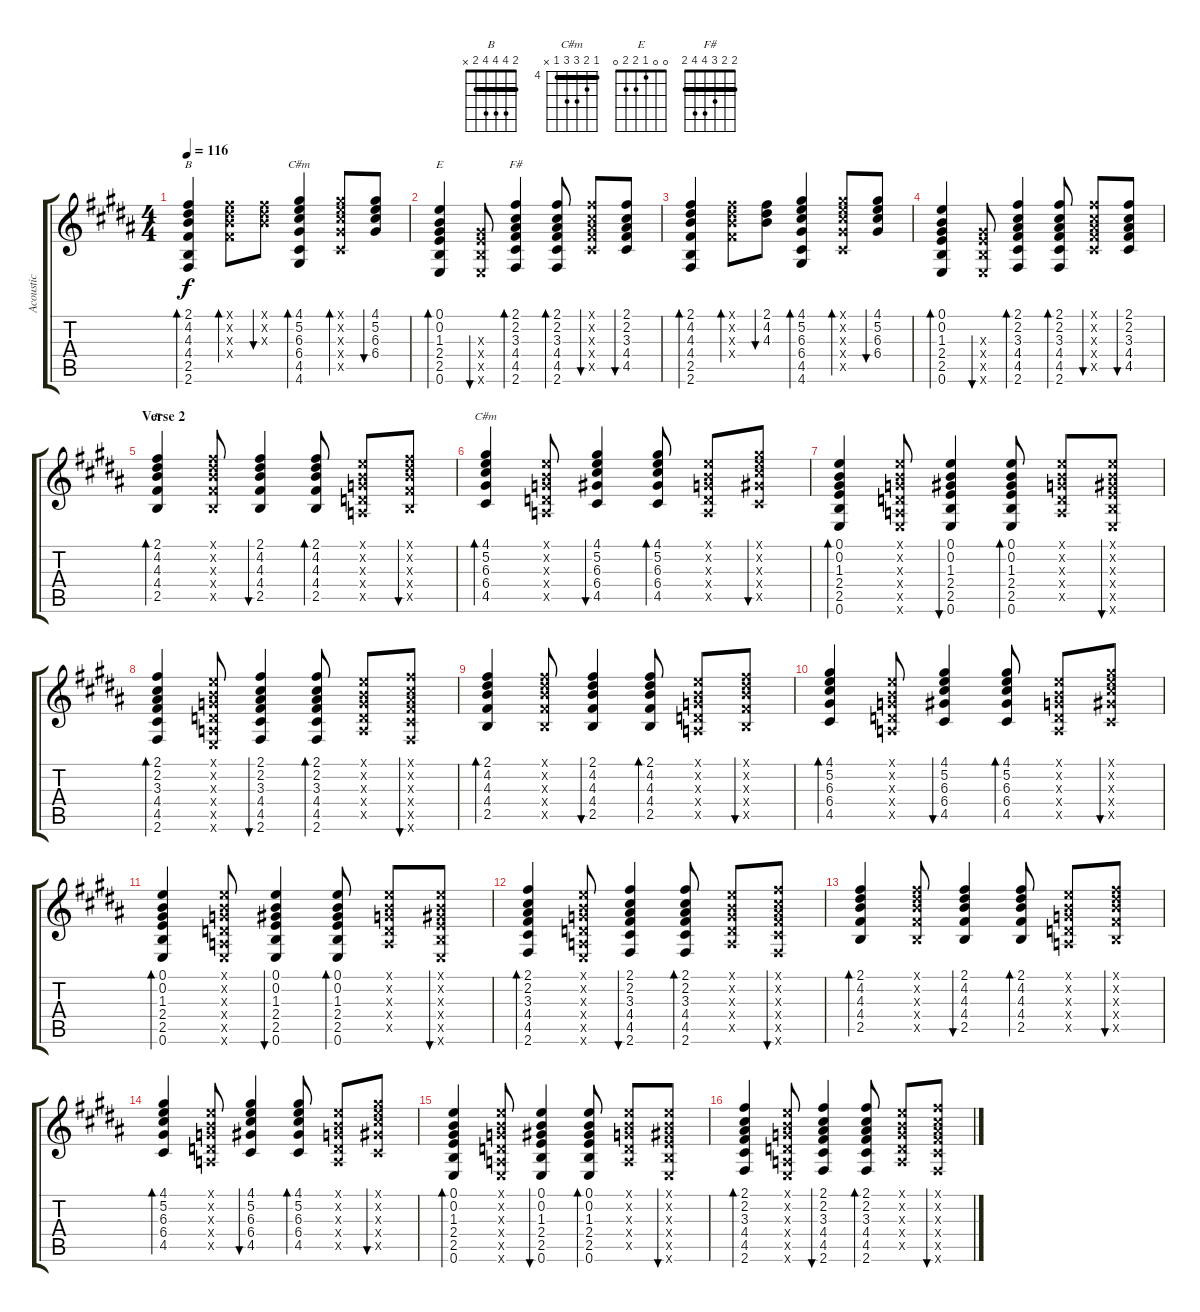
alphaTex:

\track ("Acoustic" "Acoustic") {instrument acousticguitarsteel}
\staff {score tabs}
\tuning (E4 B3 G3 D3 A2 E2) {hide}
\chord ("B" 2 4 4 4 2 2) {barre 2}
\chord ("C#m" 4 5 6 6 4 4) {firstfret 4 barre 4}
\chord ("E" 0 0 1 2 2 0)
\chord ("F#" 2 2 3 4 4 2) {barre 2}
\chord ("B" 2 4 4 4 2 x) {barre 2}
\chord ("C#m" 4 5 6 6 4 x) {firstfret 4 barre 4}
\ts (4 4)
\tempo 116
\clef g2
\ks b
(2.1 4.2 4.3 4.4 2.5 2.6).4{bd 30 ch "B" dy f} (2.1{x} 4.2{x} 4.3{x} 4.4{x}).8{bd 30} (2.1{x} 4.2{x} 4.3{x}).8{bu 30} (4.1 5.2 6.3 6.4 4.5 4.6).4{bd 30 ch "C#m"} (4.1{x} 5.2{x} 6.3{x} 6.4{x} 4.5{x}).8{bd 30} (4.1 5.2 6.3 6.4).8{bu 30} |
(0.1 0.2 1.3 2.4 2.5 0.6).4{bd 30 ch "E"} (1.3{x} 2.4{x} 2.5{x} 0.6{x}).8{bu 60} (2.1 2.2 3.3 4.4 4.5 2.6).4{bd 60 ch "F#"} (2.1 2.2 3.3 4.4 4.5 2.6).8{bd 30} (2.1{x} 2.2{x} 3.3{x} 4.4{x} 4.5{x}).8{bu 60} (2.1 2.2 3.3 4.4 4.5).8{bu 60} |
(2.1 4.2 4.3 4.4 2.5 2.6).4{bd 30} (2.1{x} 4.2{x} 4.3{x} 4.4{x}).8{bd 30} (2.1 4.2 4.3).8{bu 30} (4.1 5.2 6.3 6.4 4.5 4.6).4{bd 30} (4.1{x} 5.2{x} 6.3{x} 6.4{x} 4.5{x}).8{bd 30} (4.1 5.2 6.3 6.4).8{bu 30} |
(0.1 0.2 1.3 2.4 2.5 0.6).4{bd 30} (1.3{x} 2.4{x} 2.5{x} 0.6{x}).8{bu 60} (2.1 2.2 3.3 4.4 4.5 2.6).4{bd 60} (2.1 2.2 3.3 4.4 4.5 2.6).8{bd 30} (2.1{x} 2.2{x} 3.3{x} 4.4{x} 4.5{x}).8{bu 60} (2.1 2.2 3.3 4.4 4.5).8{bu 60} |
\section ("" "Verse 2")
(2.1 4.2 4.3 4.4 2.5).4{bd 60 ch "B"} (2.1{x} 4.2{x} 4.3{x} 4.4{x} 2.5{x}).8 (2.1 4.2 4.3 4.4 2.5).4{bu 60} (2.1 4.2 4.3 4.4 2.5).8{bd 60} (0.1{x} 0.2{x} 0.3{x} 0.4{x} 0.5{x}).8 (2.1{x} 4.2{x} 4.3{x} 4.4{x} 2.5{x}).8{bu 60} |
(4.1 5.2 6.3 6.4 4.5).4{bd 60 ch "C#m"} (0.1{x} 0.2{x} 0.3{x} 0.4{x} 0.5{x}).8 (4.1 5.2 6.3 6.4 4.5).4{bu 60} (4.1 5.2 6.3 6.4 4.5).8{bd 60} (0.1{x} 0.2{x} 0.3{x} 0.4{x} 0.5{x}).8 (4.1{x} 5.2{x} 6.3{x} 6.4{x} 4.5{x}).8{bu 60} |
(0.1 0.2 1.3 2.4 2.5 0.6).4{bd 60} (0.1{x} 0.2{x} 0.3{x} 0.4{x} 0.5{x} 0.6{x}).8 (0.1 0.2 1.3 2.4 2.5 0.6).4{bu 60} (0.1 0.2 1.3 2.4 2.5 0.6).8{bd 60} (0.1{x} 0.2{x} 0.3{x} 0.4{x} 0.5{x}).8 (0.1{x} 0.2{x} 1.3{x} 2.4{x} 2.5{x} 0.6{x}).8{bu 60} |
(2.1 2.2 3.3 4.4 4.5 2.6).4{bd 60} (0.1{x} 0.2{x} 0.3{x} 0.4{x} 0.5{x} 0.6{x}).8 (2.1 2.2 3.3 4.4 4.5 2.6).4{bu 60} (2.1 2.2 3.3 4.4 4.5 2.6).8{bd 60} (0.1{x} 0.2{x} 0.3{x} 0.4{x} 0.5{x}).8 (2.1{x} 2.2{x} 3.3{x} 4.4{x} 4.5{x} 2.6{x}).8{bu 60} |
(2.1 4.2 4.3 4.4 2.5).4{bd 60} (2.1{x} 4.2{x} 4.3{x} 4.4{x} 2.5{x}).8 (2.1 4.2 4.3 4.4 2.5).4{bu 60} (2.1 4.2 4.3 4.4 2.5).8{bd 60} (0.1{x} 0.2{x} 0.3{x} 0.4{x} 0.5{x}).8 (2.1{x} 4.2{x} 4.3{x} 4.4{x} 2.5{x}).8{bu 60} |
(4.1 5.2 6.3 6.4 4.5).4{bd 60} (0.1{x} 0.2{x} 0.3{x} 0.4{x} 0.5{x}).8 (4.1 5.2 6.3 6.4 4.5).4{bu 60} (4.1 5.2 6.3 6.4 4.5).8{bd 60} (0.1{x} 0.2{x} 0.3{x} 0.4{x} 0.5{x}).8 (4.1{x} 5.2{x} 6.3{x} 6.4{x} 4.5{x}).8{bu 60} |
(0.1 0.2 1.3 2.4 2.5 0.6).4{bd 60} (0.1{x} 0.2{x} 0.3{x} 0.4{x} 0.5{x} 0.6{x}).8 (0.1 0.2 1.3 2.4 2.5 0.6).4{bu 60} (0.1 0.2 1.3 2.4 2.5 0.6).8{bd 60} (0.1{x} 0.2{x} 0.3{x} 0.4{x} 0.5{x}).8 (0.1{x} 0.2{x} 1.3{x} 2.4{x} 2.5{x} 0.6{x}).8{bu 60} |
(2.1 2.2 3.3 4.4 4.5 2.6).4{bd 60} (0.1{x} 0.2{x} 0.3{x} 0.4{x} 0.5{x} 0.6{x}).8 (2.1 2.2 3.3 4.4 4.5 2.6).4{bu 60} (2.1 2.2 3.3 4.4 4.5 2.6).8{bd 60} (0.1{x} 0.2{x} 0.3{x} 0.4{x} 0.5{x}).8 (2.1{x} 2.2{x} 3.3{x} 4.4{x} 4.5{x} 2.6{x}).8{bu 60} |
(2.1 4.2 4.3 4.4 2.5).4{bd 60} (2.1{x} 4.2{x} 4.3{x} 4.4{x} 2.5{x}).8 (2.1 4.2 4.3 4.4 2.5).4{bu 60} (2.1 4.2 4.3 4.4 2.5).8{bd 60} (0.1{x} 0.2{x} 0.3{x} 0.4{x} 0.5{x}).8 (2.1{x} 4.2{x} 4.3{x} 4.4{x} 2.5{x}).8{bu 60} |
(4.1 5.2 6.3 6.4 4.5).4{bd 60} (0.1{x} 0.2{x} 0.3{x} 0.4{x} 0.5{x}).8 (4.1 5.2 6.3 6.4 4.5).4{bu 60} (4.1 5.2 6.3 6.4 4.5).8{bd 60} (0.1{x} 0.2{x} 0.3{x} 0.4{x} 0.5{x}).8 (4.1{x} 5.2{x} 6.3{x} 6.4{x} 4.5{x}).8{bu 60} |
(0.1 0.2 1.3 2.4 2.5 0.6).4{bd 60} (0.1{x} 0.2{x} 0.3{x} 0.4{x} 0.5{x} 0.6{x}).8 (0.1 0.2 1.3 2.4 2.5 0.6).4{bu 60} (0.1 0.2 1.3 2.4 2.5 0.6).8{bd 60} (0.1{x} 0.2{x} 0.3{x} 0.4{x} 0.5{x}).8 (0.1{x} 0.2{x} 1.3{x} 2.4{x} 2.5{x} 0.6{x}).8{bu 60} |
(2.1 2.2 3.3 4.4 4.5 2.6).4{bd 60} (0.1{x} 0.2{x} 0.3{x} 0.4{x} 0.5{x} 0.6{x}).8 (2.1 2.2 3.3 4.4 4.5 2.6).4{bu 60} (2.1 2.2 3.3 4.4 4.5 2.6).8{bd 60} (0.1{x} 0.2{x} 0.3{x} 0.4{x} 0.5{x}).8 (2.1{x} 2.2{x} 3.3{x} 4.4{x} 4.5{x} 2.6{x}).8{bu 60}
